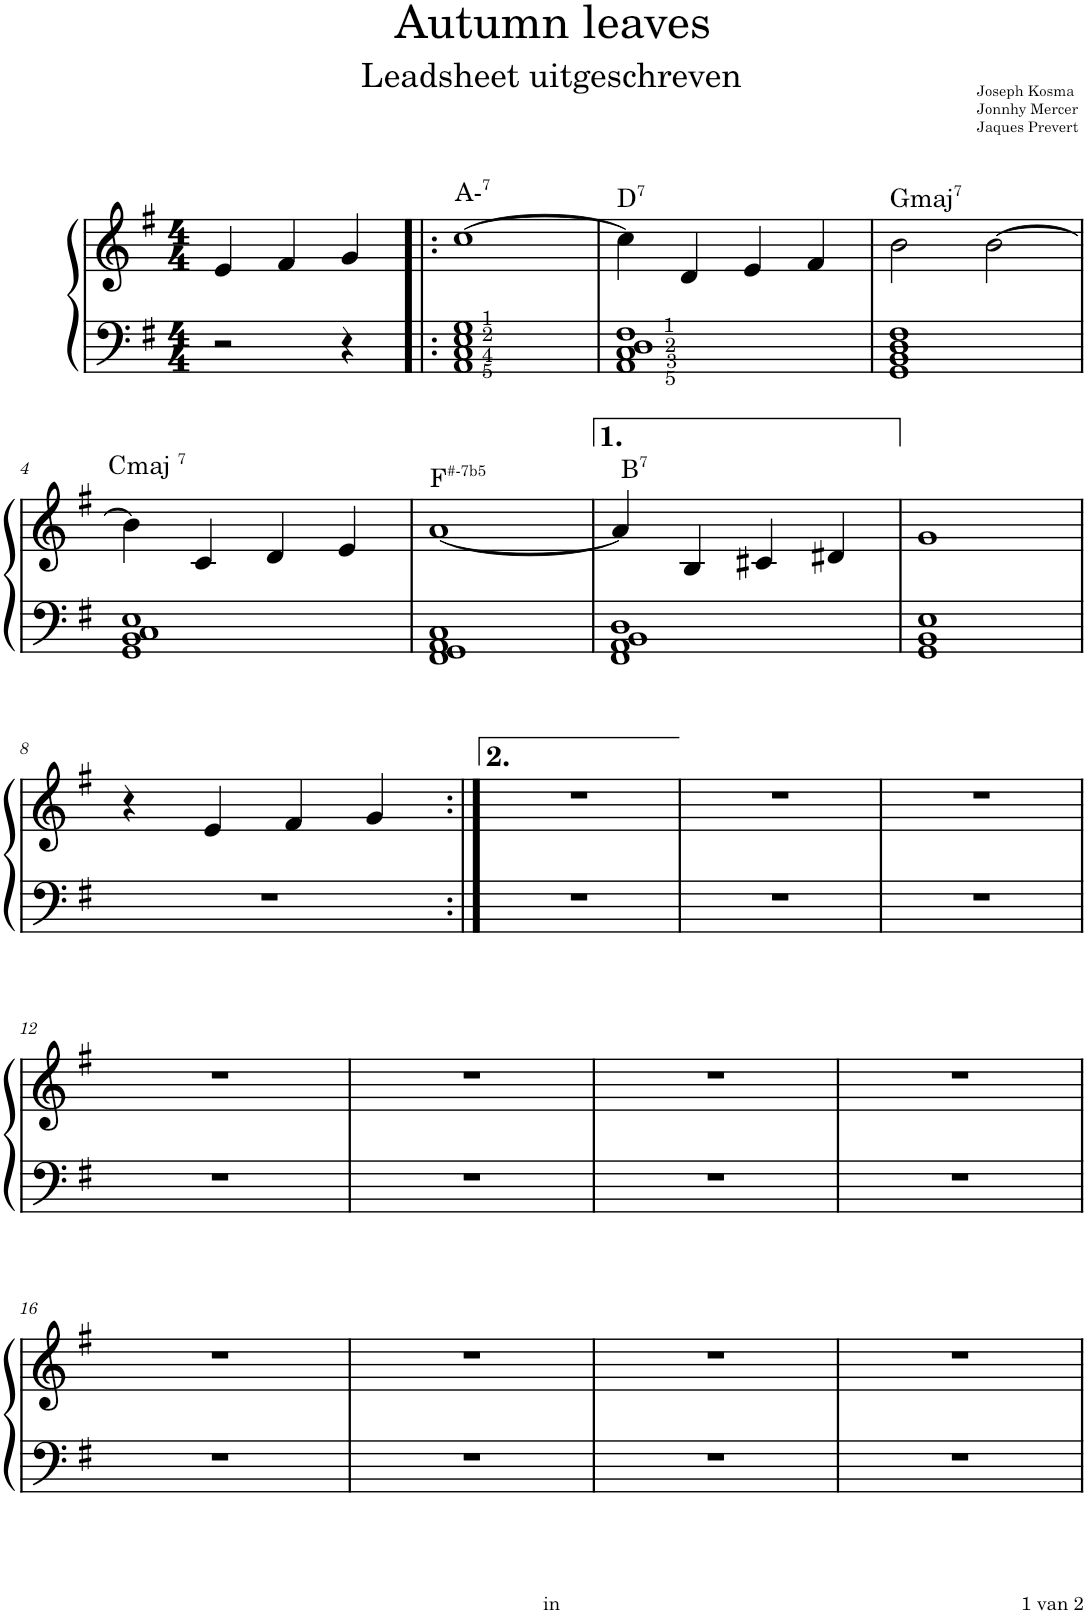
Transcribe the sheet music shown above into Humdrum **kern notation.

**kern	**kern
*part1	*part1
*staff2	*staff1
*I"Piano	*
*I'Pno.	*
*clefF4	*clefG2
*k[f#]	*k[f#]
*M4/4	*M4/4
=	=
2r	4e/
.	4f#/
4r	4g/
=1!|:	=1!|:
!	!LO:TX:a:t=A-
!	!LO:TX:a:t=7
1AA 1C 1E 1G	[1cc
=2	=2
!	!LO:TX:a:t=D
!	!LO:TX:a:t=7
1AA 1C 1D 1F#	4cc\]
.	4d/
.	4e/
.	4f#/
=3	=3
!	!LO:TX:a:t=Gmaj
!	!LO:TX:a:t=7
1GG 1BB 1D 1F#	2b\
.	[2b\
!!LO:LB:g=z
=4	=4
!	!LO:TX:a:t=Cmaj
!	!LO:TX:a:t=7
1GG 1BB 1C 1E	4b\]
.	4c/
.	4d/
.	4e/
=5	=5
!	!LO:TX:a:t=F
!	!LO:TX:a:t=#-7b5
1FF# 1GG 1AA 1C	[1a
=6	=6
!	!LO:TX:a:t=B
!	!LO:TX:a:t=7
1FF# 1AA 1BB 1D	4a/]
.	4B/
.	4c#X/
.	4d#X/
=7	=7
1GG 1BB 1E	1g
!!LO:LB:g=z
=8	=8
1r	4r
.	4e/
.	4f#/
.	4g/
=9:|!	=9:|!
1r	1r
=10	=10
1r	1r
=11	=11
1r	1r
!!LO:LB:g=z
=12	=12
1r	1r
=13	=13
1r	1r
=14	=14
1r	1r
=15	=15
1r	1r
!!LO:LB:g=z
=16	=16
1r	1r
=17	=17
1r	1r
=18	=18
1r	1r
=19	=19
1r	1r
=	=
*-	*-
